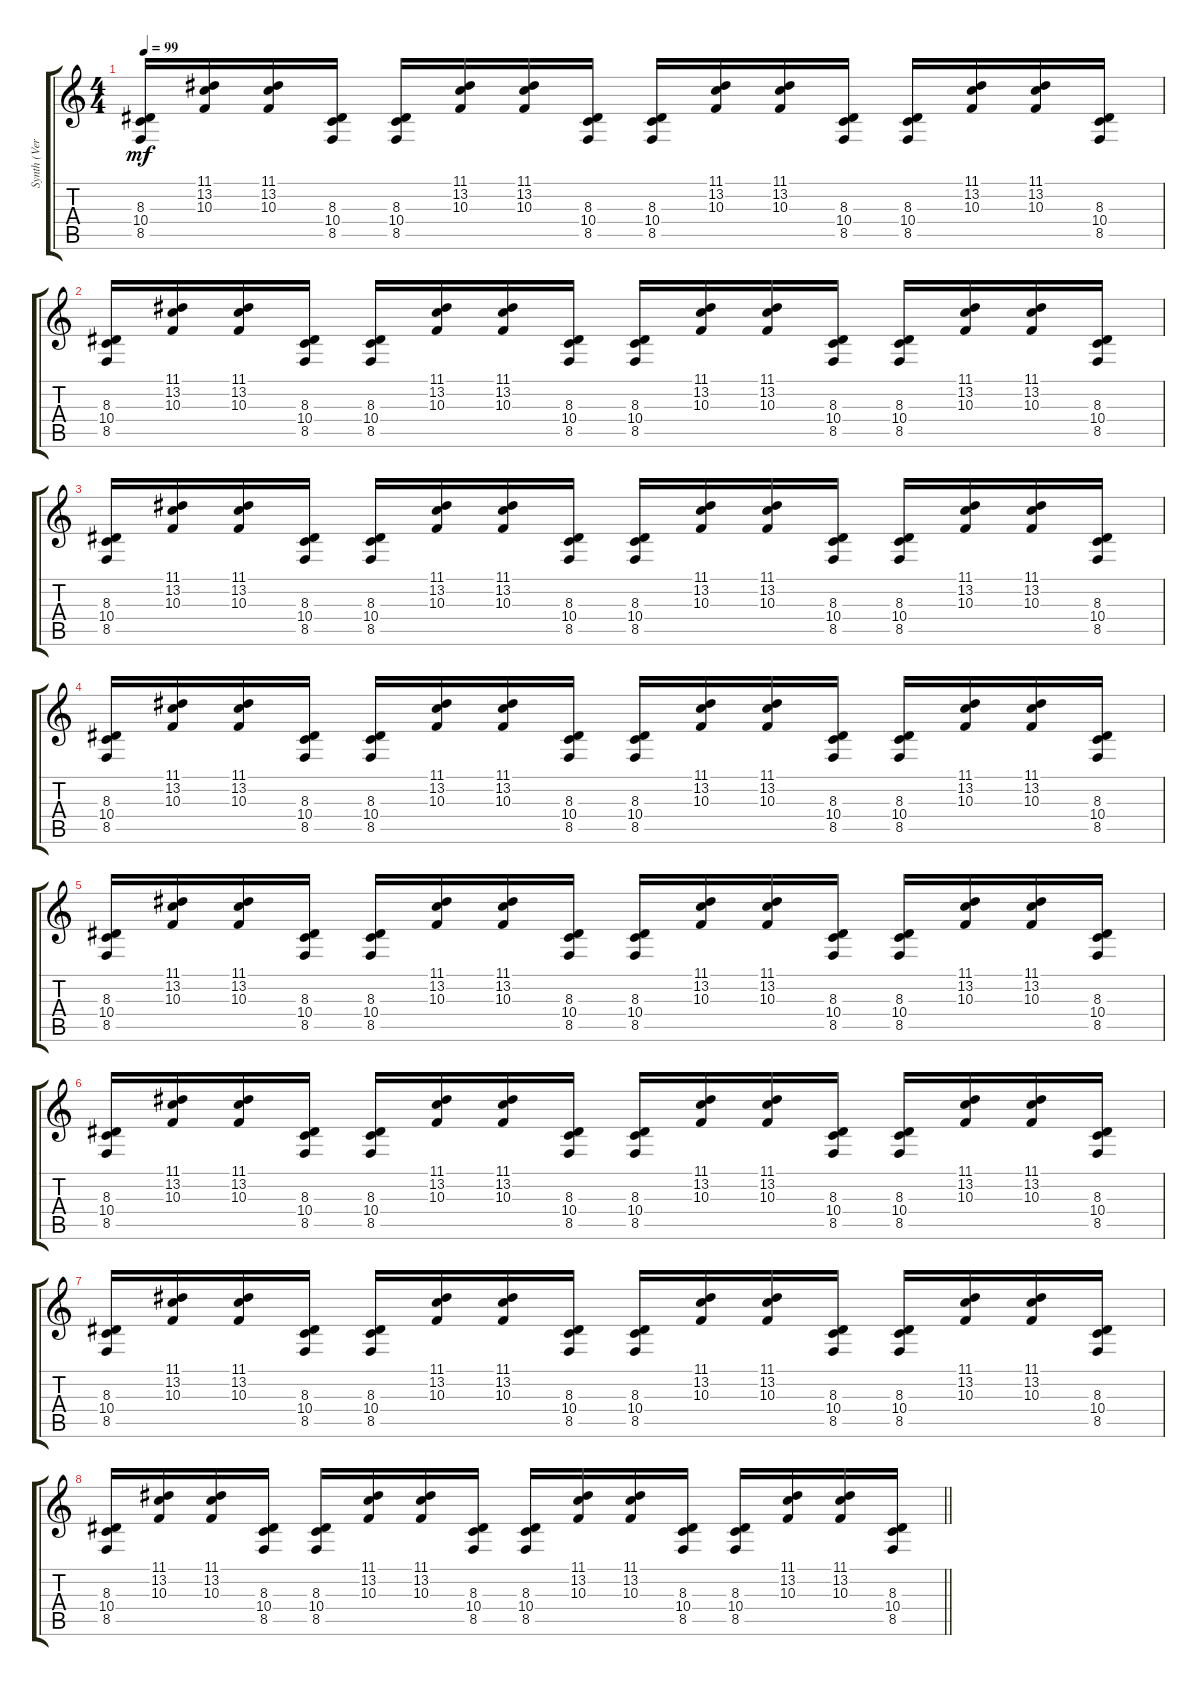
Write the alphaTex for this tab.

\track ("Synth (Verses only)" "Synth (Ver") {instrument clavinet}
\staff {score tabs}
\tuning (E4 B3 G3 D3 A2 E2) {hide}
\ts (4 4)
\tempo 99
\clef g2
\ks c
(8.3 10.4 8.5).16{dy mf} (11.1 13.2 10.3).16 (11.1 13.2 10.3).16 (8.3 10.4 8.5).16 (8.3 10.4 8.5).16 (11.1 13.2 10.3).16 (11.1 13.2 10.3).16 (8.3 10.4 8.5).16 (8.3 10.4 8.5).16 (11.1 13.2 10.3).16 (11.1 13.2 10.3).16 (8.3 10.4 8.5).16 (8.3 10.4 8.5).16 (11.1 13.2 10.3).16 (11.1 13.2 10.3).16 (8.3 10.4 8.5).16 |
(8.3 10.4 8.5).16 (11.1 13.2 10.3).16 (11.1 13.2 10.3).16 (8.3 10.4 8.5).16 (8.3 10.4 8.5).16 (11.1 13.2 10.3).16 (11.1 13.2 10.3).16 (8.3 10.4 8.5).16 (8.3 10.4 8.5).16 (11.1 13.2 10.3).16 (11.1 13.2 10.3).16 (8.3 10.4 8.5).16 (8.3 10.4 8.5).16 (11.1 13.2 10.3).16 (11.1 13.2 10.3).16 (8.3 10.4 8.5).16 |
(8.3 10.4 8.5).16 (11.1 13.2 10.3).16 (11.1 13.2 10.3).16 (8.3 10.4 8.5).16 (8.3 10.4 8.5).16 (11.1 13.2 10.3).16 (11.1 13.2 10.3).16 (8.3 10.4 8.5).16 (8.3 10.4 8.5).16 (11.1 13.2 10.3).16 (11.1 13.2 10.3).16 (8.3 10.4 8.5).16 (8.3 10.4 8.5).16 (11.1 13.2 10.3).16 (11.1 13.2 10.3).16 (8.3 10.4 8.5).16 |
(8.3 10.4 8.5).16 (11.1 13.2 10.3).16 (11.1 13.2 10.3).16 (8.3 10.4 8.5).16 (8.3 10.4 8.5).16 (11.1 13.2 10.3).16 (11.1 13.2 10.3).16 (8.3 10.4 8.5).16 (8.3 10.4 8.5).16 (11.1 13.2 10.3).16 (11.1 13.2 10.3).16 (8.3 10.4 8.5).16 (8.3 10.4 8.5).16 (11.1 13.2 10.3).16 (11.1 13.2 10.3).16 (8.3 10.4 8.5).16 |
(8.3 10.4 8.5).16 (11.1 13.2 10.3).16 (11.1 13.2 10.3).16 (8.3 10.4 8.5).16 (8.3 10.4 8.5).16 (11.1 13.2 10.3).16 (11.1 13.2 10.3).16 (8.3 10.4 8.5).16 (8.3 10.4 8.5).16 (11.1 13.2 10.3).16 (11.1 13.2 10.3).16 (8.3 10.4 8.5).16 (8.3 10.4 8.5).16 (11.1 13.2 10.3).16 (11.1 13.2 10.3).16 (8.3 10.4 8.5).16 |
(8.3 10.4 8.5).16 (11.1 13.2 10.3).16 (11.1 13.2 10.3).16 (8.3 10.4 8.5).16 (8.3 10.4 8.5).16 (11.1 13.2 10.3).16 (11.1 13.2 10.3).16 (8.3 10.4 8.5).16 (8.3 10.4 8.5).16 (11.1 13.2 10.3).16 (11.1 13.2 10.3).16 (8.3 10.4 8.5).16 (8.3 10.4 8.5).16 (11.1 13.2 10.3).16 (11.1 13.2 10.3).16 (8.3 10.4 8.5).16 |
(8.3 10.4 8.5).16 (11.1 13.2 10.3).16 (11.1 13.2 10.3).16 (8.3 10.4 8.5).16 (8.3 10.4 8.5).16 (11.1 13.2 10.3).16 (11.1 13.2 10.3).16 (8.3 10.4 8.5).16 (8.3 10.4 8.5).16 (11.1 13.2 10.3).16 (11.1 13.2 10.3).16 (8.3 10.4 8.5).16 (8.3 10.4 8.5).16 (11.1 13.2 10.3).16 (11.1 13.2 10.3).16 (8.3 10.4 8.5).16 |
\barLineRight lightlight
(8.3 10.4 8.5).16 (11.1 13.2 10.3).16 (11.1 13.2 10.3).16 (8.3 10.4 8.5).16 (8.3 10.4 8.5).16 (11.1 13.2 10.3).16 (11.1 13.2 10.3).16 (8.3 10.4 8.5).16 (8.3 10.4 8.5).16 (11.1 13.2 10.3).16 (11.1 13.2 10.3).16 (8.3 10.4 8.5).16 (8.3 10.4 8.5).16 (11.1 13.2 10.3).16 (11.1 13.2 10.3).16 (8.3 10.4 8.5).16
